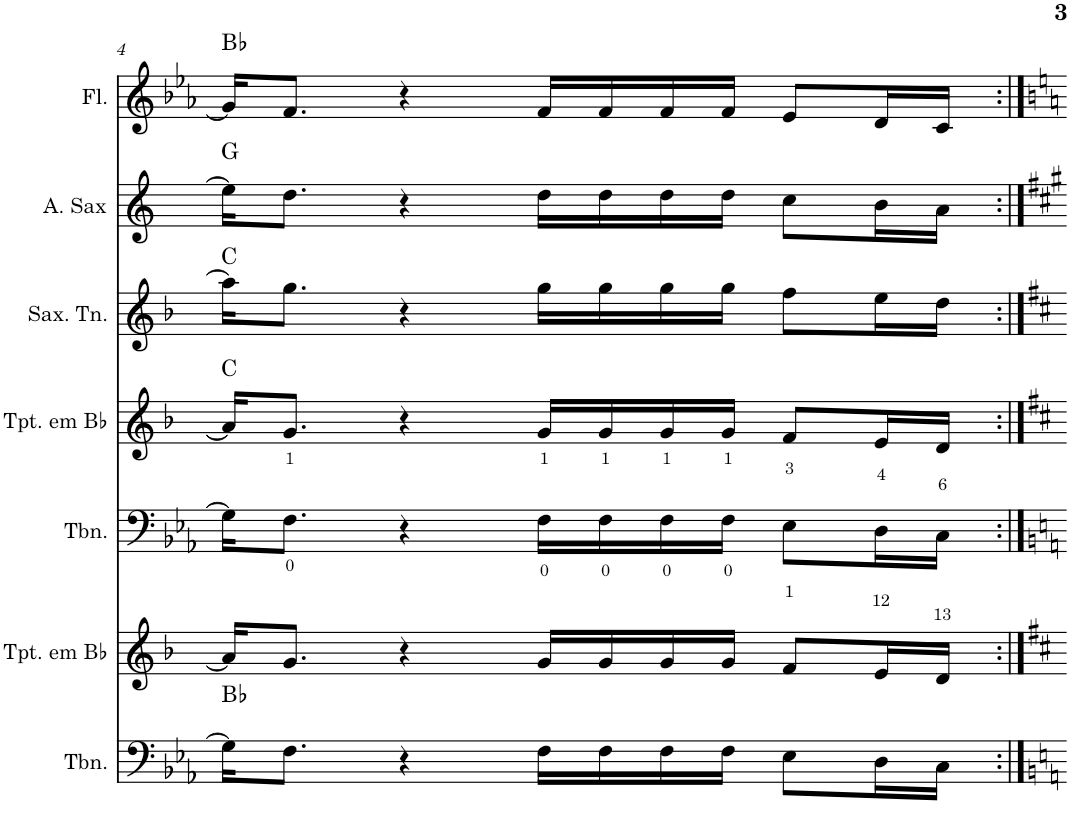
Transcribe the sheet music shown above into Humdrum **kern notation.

**kern	**harte	**kern	**kern	**kern	**harte	**kern	**harte	**kern	**harte	**kern	**harte
*part7	*part7	*part6	*part5	*part4	*part4	*part3	*part3	*part2	*part2	*part1	*part1
*staff7	*	*staff6	*staff5	*staff4	*	*staff3	*	*staff2	*	*staff1	*
*I"Trombone	*	*I"Trompete em Bb	*I"Trombone	*I"Trompete em Bb	*	*I"Saxofone Tenor	*	*I"Saxofone Alto	*	*I"Flauta Transversal	*
*I'Tbn.	*	*I'Tpt. em Bb	*I'Tbn.	*I'Tpt. em Bb	*	*I'Sax. Tn.	*	*	*	*I'Fl.	*
!!LO:PB:g=z
*clefF4	*	*clefG2	*clefF4	*clefG2	*	*clefG2	*	*clefG2	*	*clefG2	*
*	*	*Trd1c2	*	*Trd1c2	*	*Trd8c14	*	*Trd5c9	*	*	*
*k[b-e-a-]	*	*k[b-]	*k[b-e-a-]	*k[b-]	*	*k[b-]	*	*k[]	*	*k[b-e-a-]	*
*M4/4	*	*M4/4	*M4/4	*M4/4	*	*M4/4	*	*M4/4	*	*M4/4	*
=4	=4	=4	=4	=4	=4	=4	=4	=4	=4	=4	=4
16G\KL]	Bb:maj	16a/KL]	16G\KL]	16a/KL]	C:maj	16aa\KL]	C:maj	16ee\KL]	G:maj	16g/KL]	Bb:maj
8.F\J	.	8.g/J	8.F\J	8.g/J	.	8.gg\J	.	8.dd\J	.	8.f/J	.
4r	.	4r	4r	4r	.	4r	.	4r	.	4r	.
16F\LL	.	16g/LL	16F\LL	16g/LL	.	16gg\LL	.	16dd\LL	.	16f/LL	.
16F\	.	16g/	16F\	16g/	.	16gg\	.	16dd\	.	16f/	.
16F\	.	16g/	16F\	16g/	.	16gg\	.	16dd\	.	16f/	.
16F\JJ	.	16g/JJ	16F\JJ	16g/JJ	.	16gg\JJ	.	16dd\JJ	.	16f/JJ	.
8E-\L	.	8f/L	8E-\L	8f/L	.	8ff\L	.	8cc\L	.	8e-/L	.
16D\L	.	16e/L	16D\L	16e/L	.	16ee\L	.	16b\L	.	16d/L	.
16C\JJ	.	16d/JJ	16C\JJ	16d/JJ	.	16dd\JJ	.	16a\JJ	.	16c/JJ	.
=:|!	=:|!	=:|!	=:|!	=:|!	=:|!	=:|!	=:|!	=:|!	=:|!	=:|!	=:|!
*-	*-	*-	*-	*-	*-	*-	*-	*-	*-	*-	*-
